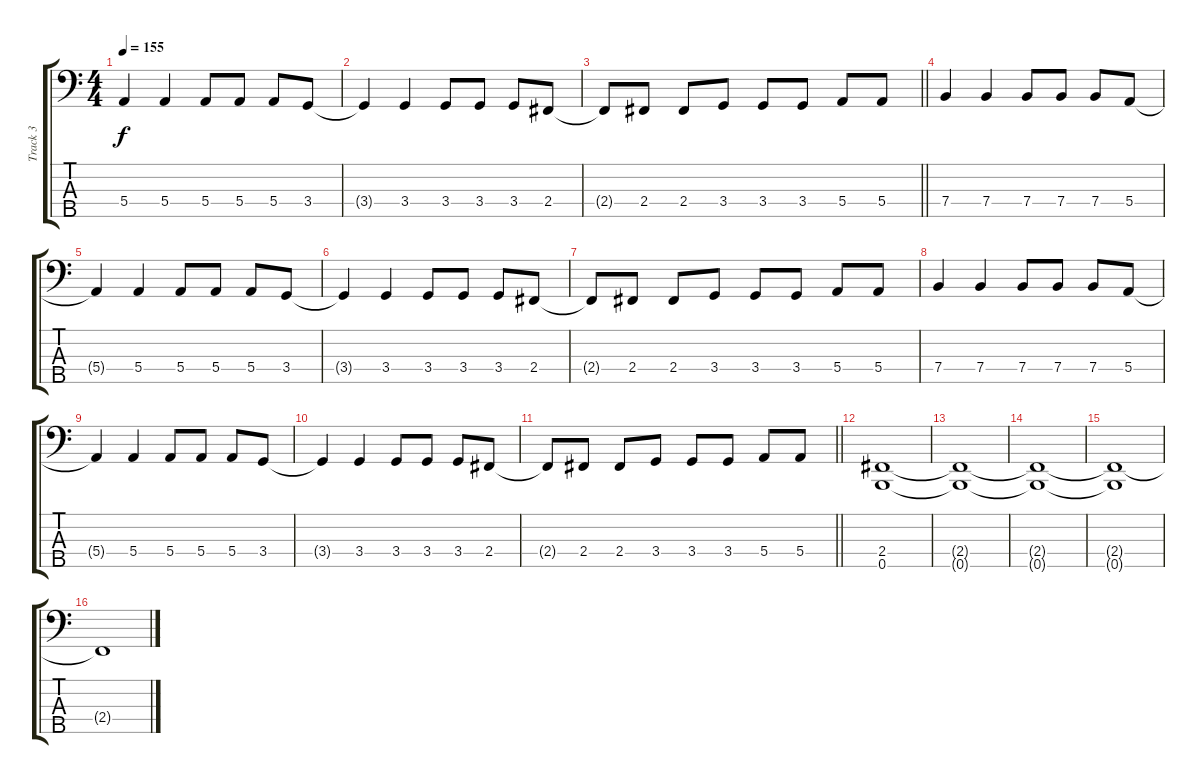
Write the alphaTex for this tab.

\track ("Track 3" "Track 3") {instrument electricbassfinger}
\staff {score tabs}
\tuning (G2 D2 A1 E1 B0) {hide}
\ts (4 4)
\tempo 155
\clef f4
\ks c
5.4{t}.4{dy f} 5.4.4 5.4.8 5.4.8 5.4.8 3.4.8 |
3.4{t}.4 3.4.4 3.4.8 3.4.8 3.4.8 2.4.8 |
\barLineRight lightlight
2.4{t}.8 2.4.8 2.4.8 3.4.8 3.4.8 3.4.8 5.4.8 5.4.8 |
7.4.4{volume 13} 7.4.4 7.4.8 7.4.8 7.4.8 5.4.8 |
5.4{t}.4 5.4.4 5.4.8 5.4.8 5.4.8 3.4.8 |
3.4{t}.4 3.4.4 3.4.8 3.4.8 3.4.8 2.4.8 |
2.4{t}.8 2.4.8 2.4.8 3.4.8 3.4.8 3.4.8 5.4.8 5.4.8 |
7.4.4{volume 13} 7.4.4 7.4.8 7.4.8 7.4.8 5.4.8 |
5.4{t}.4 5.4.4 5.4.8 5.4.8 5.4.8 3.4.8 |
3.4{t}.4 3.4.4 3.4.8 3.4.8 3.4.8 2.4.8 |
\barLineRight lightlight
2.4{t}.8 2.4.8 2.4.8 3.4.8 3.4.8 3.4.8 5.4.8 5.4.8 |
(2.4 0.5).1 |
(2.4{t} 0.5{t}).1 |
(2.4{t} 0.5{t}).1 |
(2.4{t} 0.5{t}).1 |
2.4{t}.1
